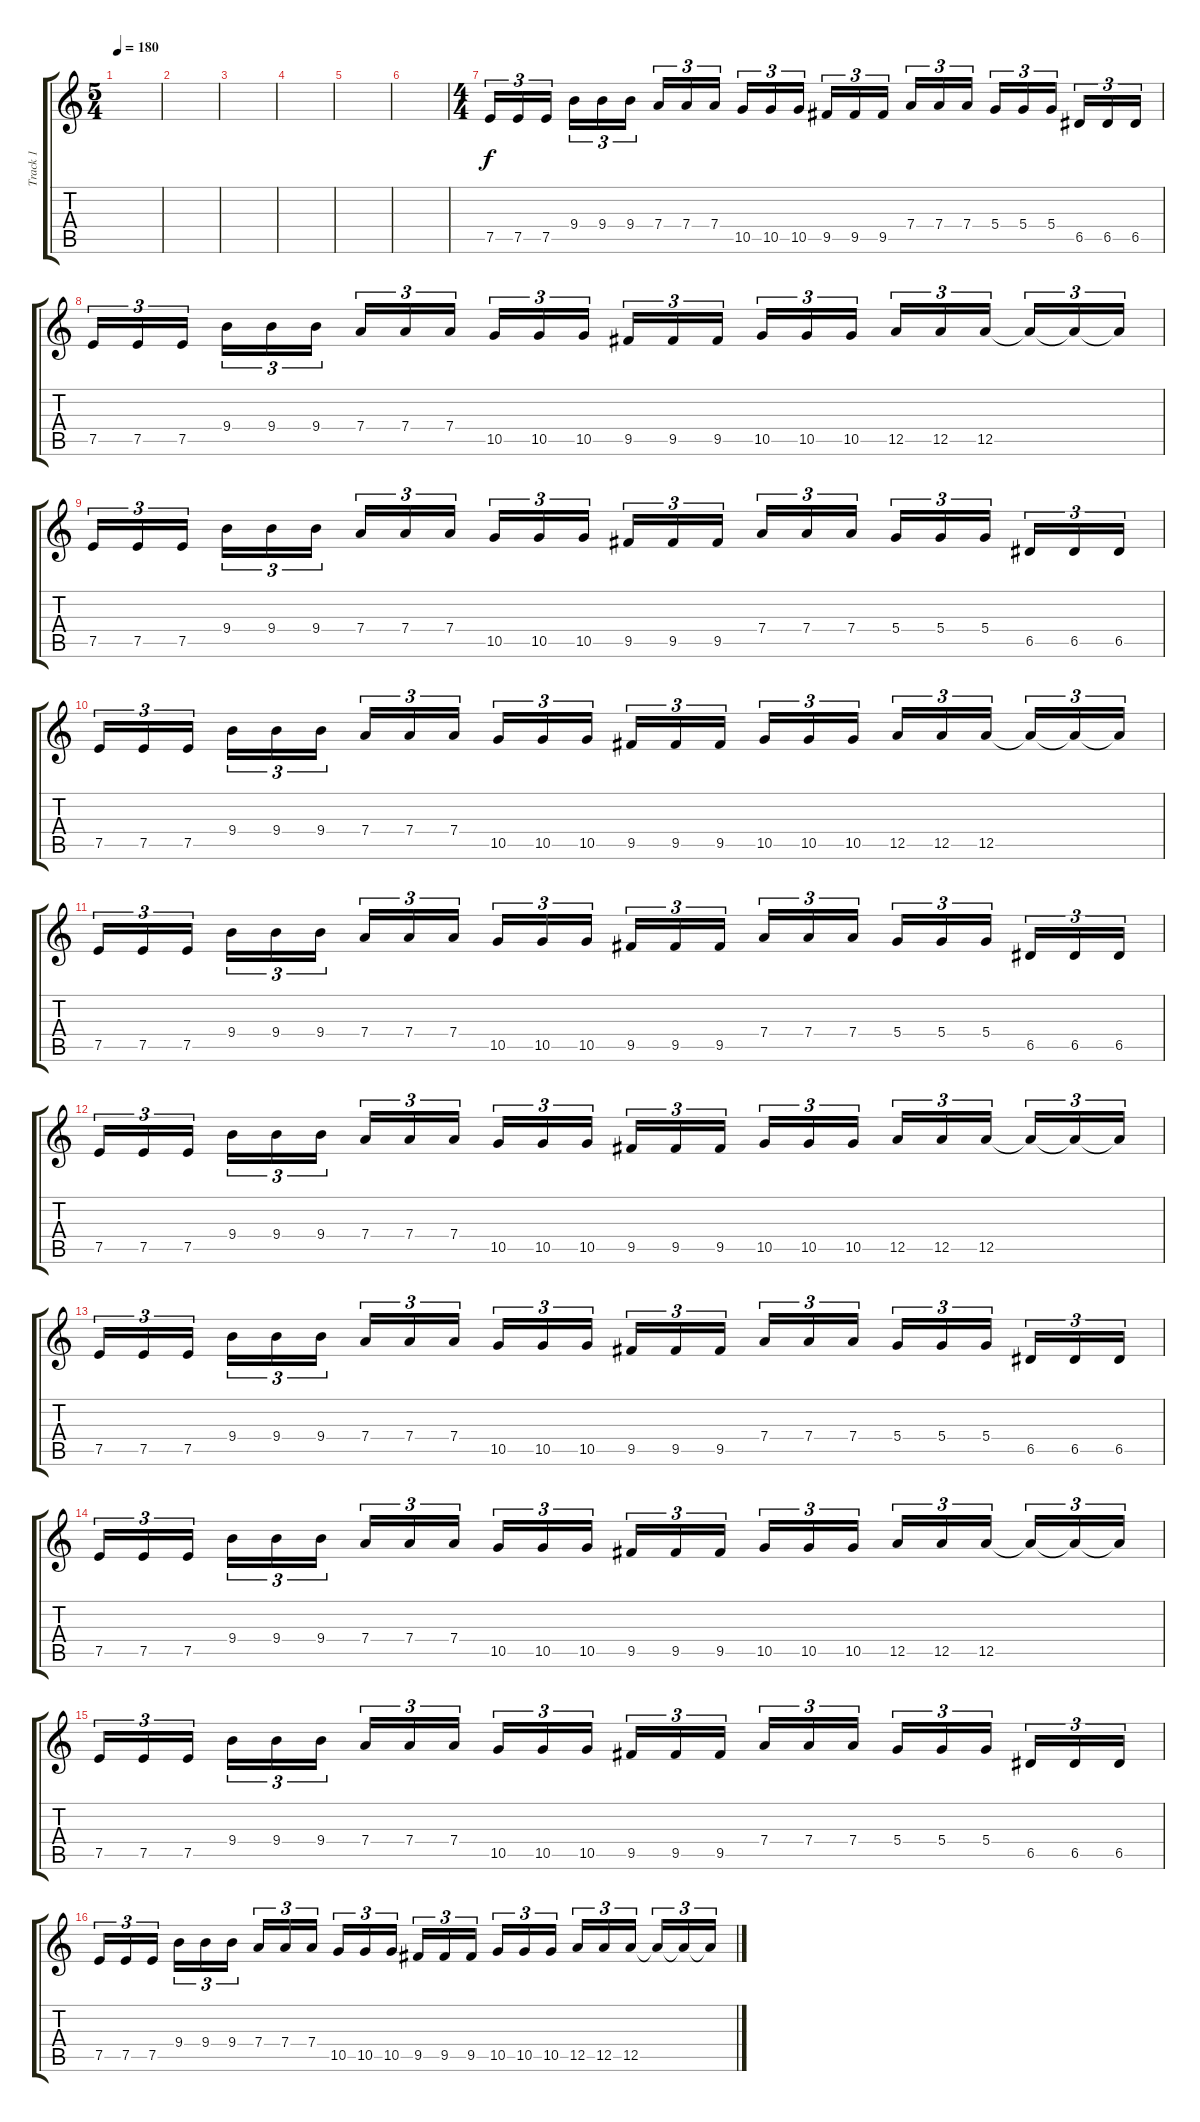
\track ("Track 1" "Track 1") {instrument distortionguitar}
\staff {score tabs}
\tuning (E4 B3 G3 D3 A2 E2) {hide}
\ts (5 4)
\tempo 180
\clef g2
\ks c
|
|
|
|
|
|
\ts (4 4)
7.5.16{tu (3 2)} 7.5.16{tu (3 2)} 7.5.16{tu (3 2) beam splitsecondary} 9.4.16{tu (3 2)} 9.4.16{tu (3 2)} 9.4.16{tu (3 2)} 7.4.16{tu (3 2)} 7.4.16{tu (3 2)} 7.4.16{tu (3 2) beam splitsecondary} 10.5.16{tu (3 2)} 10.5.16{tu (3 2)} 10.5.16{tu (3 2)} 9.5.16{tu (3 2)} 9.5.16{tu (3 2)} 9.5.16{tu (3 2) beam splitsecondary} 7.4.16{tu (3 2)} 7.4.16{tu (3 2)} 7.4.16{tu (3 2)} 5.4.16{tu (3 2)} 5.4.16{tu (3 2)} 5.4.16{tu (3 2) beam splitsecondary} 6.5.16{tu (3 2)} 6.5.16{tu (3 2)} 6.5.16{tu (3 2)} |
7.5.16{tu (3 2)} 7.5.16{tu (3 2)} 7.5.16{tu (3 2) beam splitsecondary} 9.4.16{tu (3 2)} 9.4.16{tu (3 2)} 9.4.16{tu (3 2)} 7.4.16{tu (3 2)} 7.4.16{tu (3 2)} 7.4.16{tu (3 2) beam splitsecondary} 10.5.16{tu (3 2)} 10.5.16{tu (3 2)} 10.5.16{tu (3 2)} 9.5.16{tu (3 2)} 9.5.16{tu (3 2)} 9.5.16{tu (3 2) beam splitsecondary} 10.5.16{tu (3 2)} 10.5.16{tu (3 2)} 10.5.16{tu (3 2)} 12.5.16{tu (3 2)} 12.5.16{tu (3 2)} 12.5.16{tu (3 2) beam splitsecondary} 12.5{t}.16{tu (3 2)} 12.5{t}.16{tu (3 2)} 12.5{t}.16{tu (3 2)} |
7.5.16{tu (3 2)} 7.5.16{tu (3 2)} 7.5.16{tu (3 2) beam splitsecondary} 9.4.16{tu (3 2)} 9.4.16{tu (3 2)} 9.4.16{tu (3 2)} 7.4.16{tu (3 2)} 7.4.16{tu (3 2)} 7.4.16{tu (3 2) beam splitsecondary} 10.5.16{tu (3 2)} 10.5.16{tu (3 2)} 10.5.16{tu (3 2)} 9.5.16{tu (3 2)} 9.5.16{tu (3 2)} 9.5.16{tu (3 2) beam splitsecondary} 7.4.16{tu (3 2)} 7.4.16{tu (3 2)} 7.4.16{tu (3 2)} 5.4.16{tu (3 2)} 5.4.16{tu (3 2)} 5.4.16{tu (3 2) beam splitsecondary} 6.5.16{tu (3 2)} 6.5.16{tu (3 2)} 6.5.16{tu (3 2)} |
7.5.16{tu (3 2)} 7.5.16{tu (3 2)} 7.5.16{tu (3 2) beam splitsecondary} 9.4.16{tu (3 2)} 9.4.16{tu (3 2)} 9.4.16{tu (3 2)} 7.4.16{tu (3 2)} 7.4.16{tu (3 2)} 7.4.16{tu (3 2) beam splitsecondary} 10.5.16{tu (3 2)} 10.5.16{tu (3 2)} 10.5.16{tu (3 2)} 9.5.16{tu (3 2)} 9.5.16{tu (3 2)} 9.5.16{tu (3 2) beam splitsecondary} 10.5.16{tu (3 2)} 10.5.16{tu (3 2)} 10.5.16{tu (3 2)} 12.5.16{tu (3 2)} 12.5.16{tu (3 2)} 12.5.16{tu (3 2) beam splitsecondary} 12.5{t}.16{tu (3 2)} 12.5{t}.16{tu (3 2)} 12.5{t}.16{tu (3 2)} |
7.5.16{tu (3 2)} 7.5.16{tu (3 2)} 7.5.16{tu (3 2) beam splitsecondary} 9.4.16{tu (3 2)} 9.4.16{tu (3 2)} 9.4.16{tu (3 2)} 7.4.16{tu (3 2)} 7.4.16{tu (3 2)} 7.4.16{tu (3 2) beam splitsecondary} 10.5.16{tu (3 2)} 10.5.16{tu (3 2)} 10.5.16{tu (3 2)} 9.5.16{tu (3 2)} 9.5.16{tu (3 2)} 9.5.16{tu (3 2) beam splitsecondary} 7.4.16{tu (3 2)} 7.4.16{tu (3 2)} 7.4.16{tu (3 2)} 5.4.16{tu (3 2)} 5.4.16{tu (3 2)} 5.4.16{tu (3 2) beam splitsecondary} 6.5.16{tu (3 2)} 6.5.16{tu (3 2)} 6.5.16{tu (3 2)} |
7.5.16{tu (3 2)} 7.5.16{tu (3 2)} 7.5.16{tu (3 2) beam splitsecondary} 9.4.16{tu (3 2)} 9.4.16{tu (3 2)} 9.4.16{tu (3 2)} 7.4.16{tu (3 2)} 7.4.16{tu (3 2)} 7.4.16{tu (3 2) beam splitsecondary} 10.5.16{tu (3 2)} 10.5.16{tu (3 2)} 10.5.16{tu (3 2)} 9.5.16{tu (3 2)} 9.5.16{tu (3 2)} 9.5.16{tu (3 2) beam splitsecondary} 10.5.16{tu (3 2)} 10.5.16{tu (3 2)} 10.5.16{tu (3 2)} 12.5.16{tu (3 2)} 12.5.16{tu (3 2)} 12.5.16{tu (3 2) beam splitsecondary} 12.5{t}.16{tu (3 2)} 12.5{t}.16{tu (3 2)} 12.5{t}.16{tu (3 2)} |
7.5.16{tu (3 2)} 7.5.16{tu (3 2)} 7.5.16{tu (3 2) beam splitsecondary} 9.4.16{tu (3 2)} 9.4.16{tu (3 2)} 9.4.16{tu (3 2)} 7.4.16{tu (3 2)} 7.4.16{tu (3 2)} 7.4.16{tu (3 2) beam splitsecondary} 10.5.16{tu (3 2)} 10.5.16{tu (3 2)} 10.5.16{tu (3 2)} 9.5.16{tu (3 2)} 9.5.16{tu (3 2)} 9.5.16{tu (3 2) beam splitsecondary} 7.4.16{tu (3 2)} 7.4.16{tu (3 2)} 7.4.16{tu (3 2)} 5.4.16{tu (3 2)} 5.4.16{tu (3 2)} 5.4.16{tu (3 2) beam splitsecondary} 6.5.16{tu (3 2)} 6.5.16{tu (3 2)} 6.5.16{tu (3 2)} |
7.5.16{tu (3 2)} 7.5.16{tu (3 2)} 7.5.16{tu (3 2) beam splitsecondary} 9.4.16{tu (3 2)} 9.4.16{tu (3 2)} 9.4.16{tu (3 2)} 7.4.16{tu (3 2)} 7.4.16{tu (3 2)} 7.4.16{tu (3 2) beam splitsecondary} 10.5.16{tu (3 2)} 10.5.16{tu (3 2)} 10.5.16{tu (3 2)} 9.5.16{tu (3 2)} 9.5.16{tu (3 2)} 9.5.16{tu (3 2) beam splitsecondary} 10.5.16{tu (3 2)} 10.5.16{tu (3 2)} 10.5.16{tu (3 2)} 12.5.16{tu (3 2)} 12.5.16{tu (3 2)} 12.5.16{tu (3 2) beam splitsecondary} 12.5{t}.16{tu (3 2)} 12.5{t}.16{tu (3 2)} 12.5{t}.16{tu (3 2)} |
7.5.16{tu (3 2)} 7.5.16{tu (3 2)} 7.5.16{tu (3 2) beam splitsecondary} 9.4.16{tu (3 2)} 9.4.16{tu (3 2)} 9.4.16{tu (3 2)} 7.4.16{tu (3 2)} 7.4.16{tu (3 2)} 7.4.16{tu (3 2) beam splitsecondary} 10.5.16{tu (3 2)} 10.5.16{tu (3 2)} 10.5.16{tu (3 2)} 9.5.16{tu (3 2)} 9.5.16{tu (3 2)} 9.5.16{tu (3 2) beam splitsecondary} 7.4.16{tu (3 2)} 7.4.16{tu (3 2)} 7.4.16{tu (3 2)} 5.4.16{tu (3 2)} 5.4.16{tu (3 2)} 5.4.16{tu (3 2) beam splitsecondary} 6.5.16{tu (3 2)} 6.5.16{tu (3 2)} 6.5.16{tu (3 2)} |
7.5.16{tu (3 2)} 7.5.16{tu (3 2)} 7.5.16{tu (3 2) beam splitsecondary} 9.4.16{tu (3 2)} 9.4.16{tu (3 2)} 9.4.16{tu (3 2)} 7.4.16{tu (3 2)} 7.4.16{tu (3 2)} 7.4.16{tu (3 2) beam splitsecondary} 10.5.16{tu (3 2)} 10.5.16{tu (3 2)} 10.5.16{tu (3 2)} 9.5.16{tu (3 2)} 9.5.16{tu (3 2)} 9.5.16{tu (3 2) beam splitsecondary} 10.5.16{tu (3 2)} 10.5.16{tu (3 2)} 10.5.16{tu (3 2)} 12.5.16{tu (3 2)} 12.5.16{tu (3 2)} 12.5.16{tu (3 2) beam splitsecondary} 12.5{t}.16{tu (3 2)} 12.5{t}.16{tu (3 2)} 12.5{t}.16{tu (3 2)}
